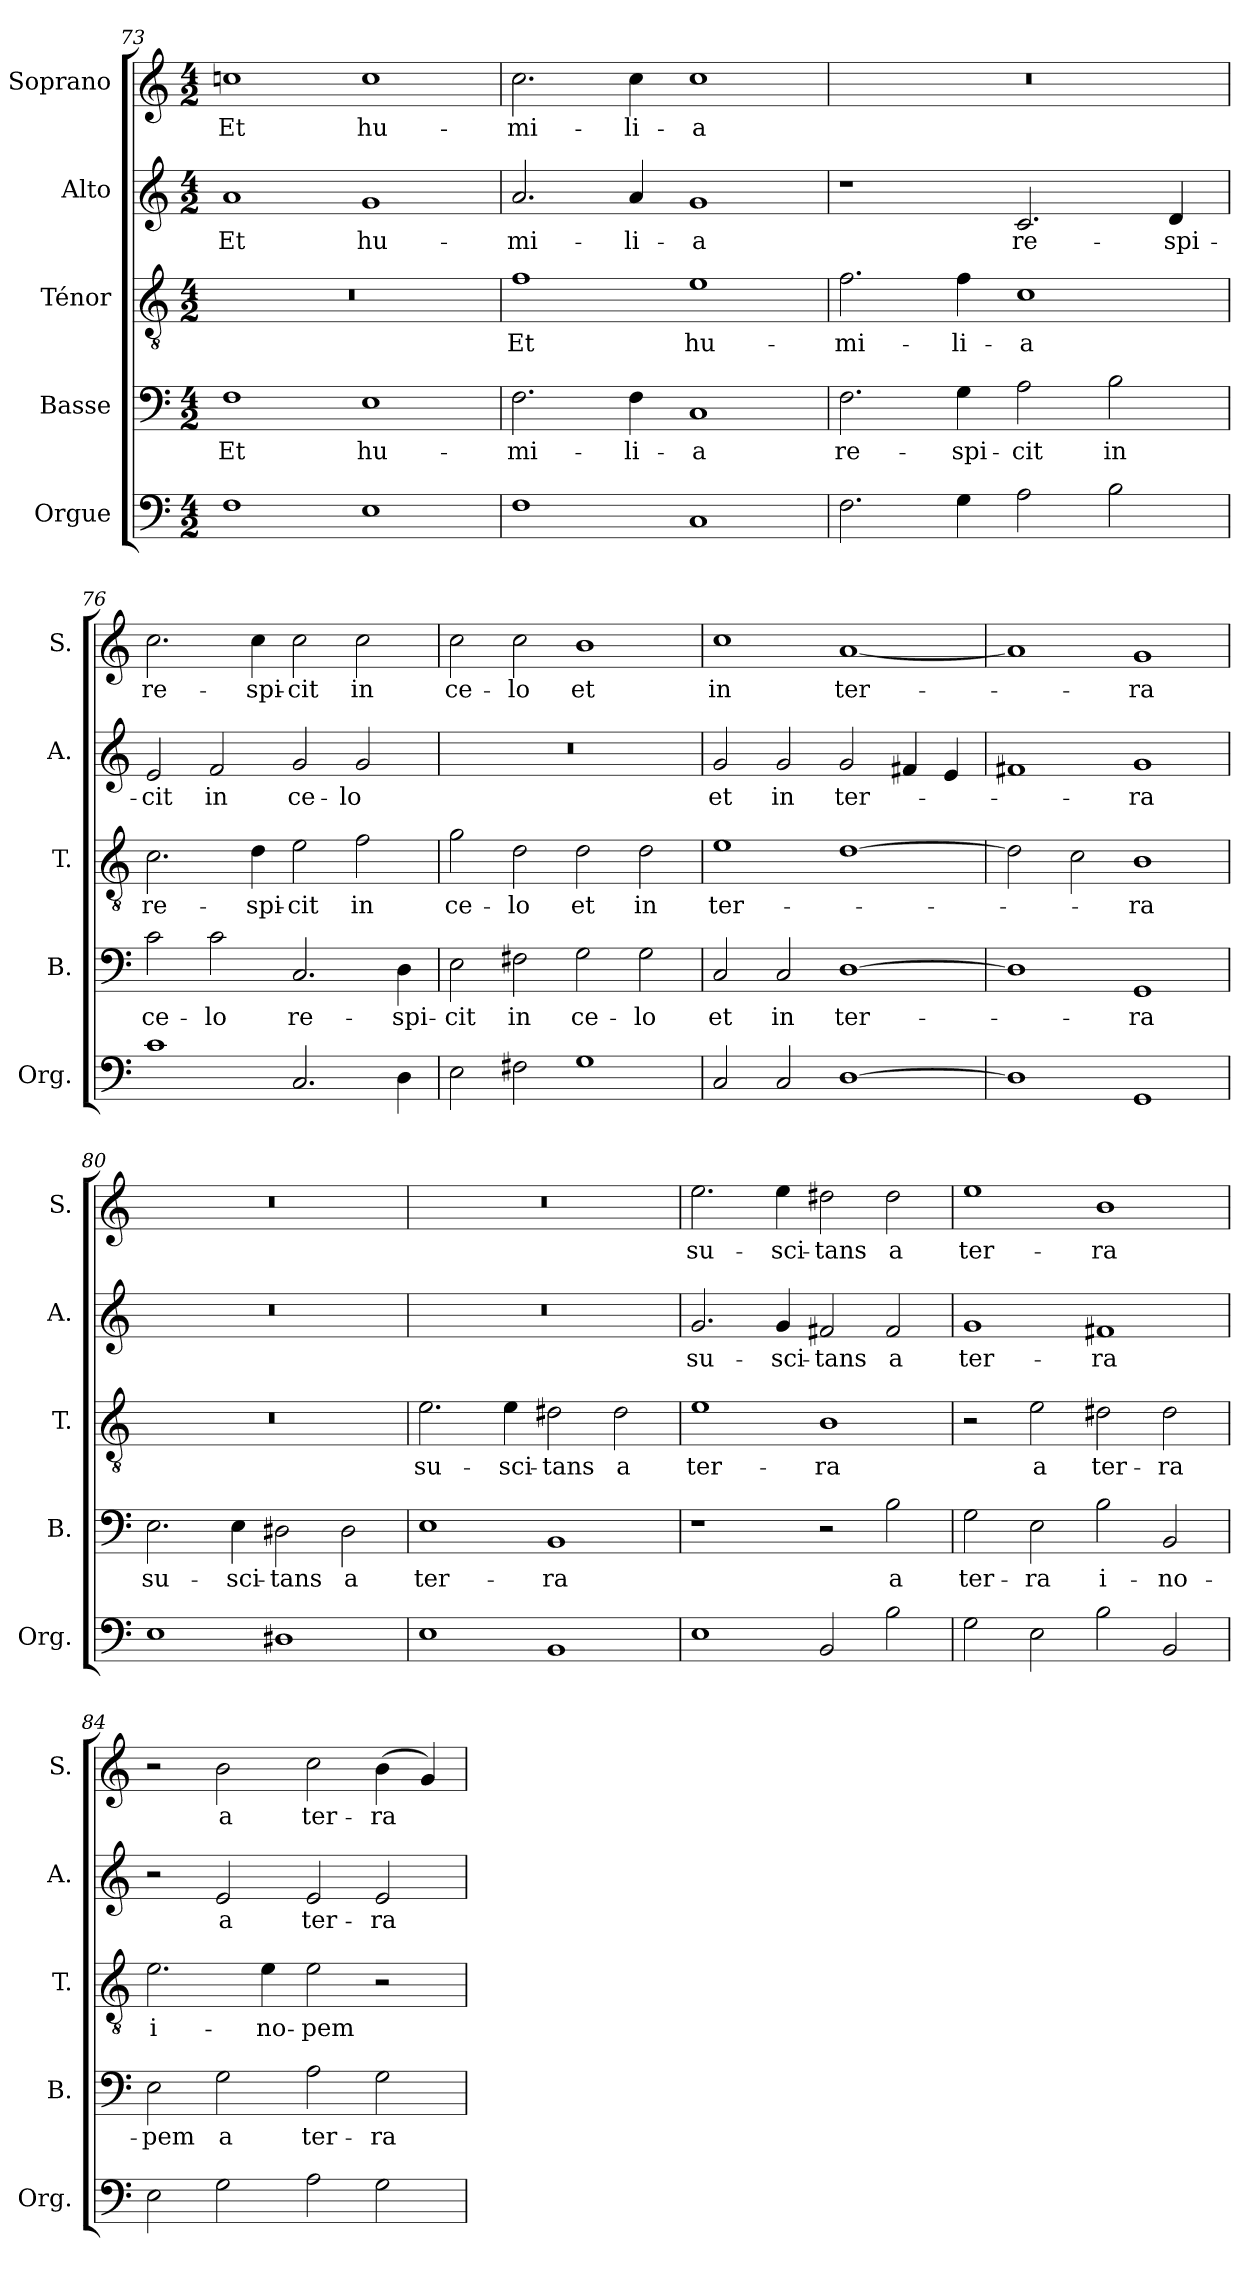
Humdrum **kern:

**kern	**kern	**text	**kern	**text	**kern	**text	**kern	**text
*part5	*part4	*part4	*part3	*part3	*part2	*part2	*part1	*part1
*staff5	*staff4	*staff4	*staff3	*staff3	*staff2	*staff2	*staff1	*staff1
*I"Orgue	*I"Basse	*	*I"Ténor	*	*I"Alto	*	*I"Soprano	*
*I'Org.	*I'B.	*	*I'T.	*	*I'A.	*	*I'S.	*
*clefF4	*clefF4	*	*clefGv2	*	*clefG2	*	*clefG2	*
*k[]	*k[]	*	*k[]	*	*k[]	*	*k[]	*
*M4/2	*M4/2	*	*M4/2	*	*M4/2	*	*M4/2	*
=73	=73	=73	=73	=73	=73	=73	=73	=73
!	!	!LO:LY:b	!	!	!	!LO:LY:b	!	!LO:LY:b
1F	1F	Et	0r	.	1a	Et	1ccn	Et
!	!	!LO:LY:b	!	!	!	!LO:LY:b	!	!LO:LY:b
1E	1E	hu-	.	.	1g	hu-	1cc	hu-
=74	=74	=74	=74	=74	=74	=74	=74	=74
!	!	!LO:LY:b	!	!LO:LY:b	!	!LO:LY:b	!	!LO:LY:b
1F	2.F\	-mi-	1f	Et	2.a/	-mi-	2.cc\	-mi-
!	!	!LO:LY:b	!	!	!	!LO:LY:b	!	!LO:LY:b
.	4F\	-li-	.	.	4a/	-li-	4cc\	-li-
!	!	!LO:LY:b	!	!LO:LY:b	!	!LO:LY:b	!	!LO:LY:b
1C	1C	-a	1e	hu-	1g	-a	1cc	-a
=75	=75	=75	=75	=75	=75	=75	=75	=75
!	!	!LO:LY:b	!	!LO:LY:b	!	!	!	!
2.F\	2.F\	re-	2.f\	-mi-	1r	.	0r	.
!	!	!LO:LY:b	!	!LO:LY:b	!	!	!	!
4G\	4G\	-spi-	4f\	-li-	.	.	.	.
!	!	!LO:LY:b	!	!LO:LY:b	!	!LO:LY:b	!	!
2A\	2A\	-cit	1c	-a	2.c/	re-	.	.
!	!	!LO:LY:b	!	!	!	!	!	!
2B\	2B\	in	.	.	.	.	.	.
!	!	!	!	!	!	!LO:LY:b	!	!
.	.	.	.	.	4d/	-spi-	.	.
=76	=76	=76	=76	=76	=76	=76	=76	=76
!	!	!LO:LY:b	!	!LO:LY:b	!	!LO:LY:b	!	!LO:LY:b
1c	2c\	ce-	2.c\	re-	2e/	-cit	2.cc\	re-
!	!	!LO:LY:b	!	!	!	!LO:LY:b	!	!
.	2c\	-lo	.	.	2f/	in	.	.
!	!	!	!	!LO:LY:b	!	!	!	!LO:LY:b
.	.	.	4d\	-spi-	.	.	4cc\	-spi-
!	!	!LO:LY:b	!	!LO:LY:b	!	!LO:LY:b	!	!LO:LY:b
2.C/	2.C/	re-	2e\	-cit	2g/	ce-	2cc\	-cit
!	!	!	!	!LO:LY:b	!	!LO:LY:b	!	!LO:LY:b
.	.	.	2f\	in	2g/	-lo	2cc\	in
!	!	!LO:LY:b	!	!	!	!	!	!
4D\	4D\	-spi-	.	.	.	.	.	.
=77	=77	=77	=77	=77	=77	=77	=77	=77
!	!	!LO:LY:b	!	!LO:LY:b	!	!	!	!LO:LY:b
2E\	2E\	-cit	2g\	ce-	0r	.	2cc\	ce-
!	!	!LO:LY:b	!	!LO:LY:b	!	!	!	!LO:LY:b
2F#X\	2F#X\	in	2d\	-lo	.	.	2cc\	-lo
!	!	!LO:LY:b	!	!LO:LY:b	!	!	!	!LO:LY:b
1G	2G\	ce-	2d\	et	.	.	1b	et
!	!	!LO:LY:b	!	!LO:LY:b	!	!	!	!
.	2G\	-lo	2d\	in	.	.	.	.
!!LO:LB:g=z
=78	=78	=78	=78	=78	=78	=78	=78	=78
!	!	!LO:LY:b	!	!LO:LY:b	!	!LO:LY:b	!	!LO:LY:b
2C/	2C/	et	1e	ter-	2g/	et	1cc	in
!	!	!LO:LY:b	!	!	!	!LO:LY:b	!	!
2C/	2C/	in	.	.	2g/	in	.	.
!	!	!LO:LY:b	!	!	!	!LO:LY:b	!	!LO:LY:b
[1D	[1D	ter-	[1d	.	2g/	ter-	[1a	ter-
.	.	.	.	.	4f#X/	.	.	.
.	.	.	.	.	4e/	.	.	.
=79	=79	=79	=79	=79	=79	=79	=79	=79
1D]	1D]	.	2d\]	.	1f#X	.	1a]	.
.	.	.	2c\	.	.	.	.	.
!	!	!LO:LY:b	!	!LO:LY:b	!	!LO:LY:b	!	!LO:LY:b
1GG	1GG	-ra	1B	-ra	1g	-ra	1g	-ra
=80	=80	=80	=80	=80	=80	=80	=80	=80
!	!	!LO:LY:b	!	!	!	!	!	!
1E	2.E\	su-	0r	.	0r	.	0r	.
!	!	!LO:LY:b	!	!	!	!	!	!
.	4E\	-sci-	.	.	.	.	.	.
!	!	!LO:LY:b	!	!	!	!	!	!
1D#X	2D#X\	-tans	.	.	.	.	.	.
!	!	!LO:LY:b	!	!	!	!	!	!
.	2D#\	a	.	.	.	.	.	.
=81	=81	=81	=81	=81	=81	=81	=81	=81
!	!	!LO:LY:b	!	!LO:LY:b	!	!	!	!
1E	1E	ter-	2.e\	su-	0r	.	0r	.
!	!	!	!	!LO:LY:b	!	!	!	!
.	.	.	4e\	-sci-	.	.	.	.
!	!	!LO:LY:b	!	!LO:LY:b	!	!	!	!
1BB	1BB	-ra	2d#X\	-tans	.	.	.	.
!	!	!	!	!LO:LY:b	!	!	!	!
.	.	.	2d#\	a	.	.	.	.
=82	=82	=82	=82	=82	=82	=82	=82	=82
!	!	!	!	!LO:LY:b	!	!LO:LY:b	!	!LO:LY:b
1E	1r	.	1e	ter-	2.g/	su-	2.ee\	su-
!	!	!	!	!	!	!LO:LY:b	!	!LO:LY:b
.	.	.	.	.	4g/	-sci-	4ee\	-sci-
!	!	!	!	!LO:LY:b	!	!LO:LY:b	!	!LO:LY:b
2BB/	2r	.	1B	-ra	2f#X/	-tans	2dd#X\	-tans
!	!	!LO:LY:b	!	!	!	!LO:LY:b	!	!LO:LY:b
2B\	2B\	a	.	.	2f#/	a	2dd#\	a
=83	=83	=83	=83	=83	=83	=83	=83	=83
!	!	!LO:LY:b	!	!	!	!LO:LY:b	!	!LO:LY:b
2G\	2G\	ter-	2r	.	1g	ter-	1ee	ter-
!	!	!LO:LY:b	!	!LO:LY:b	!	!	!	!
2E\	2E\	-ra	2e\	a	.	.	.	.
!	!	!LO:LY:b	!	!LO:LY:b	!	!LO:LY:b	!	!LO:LY:b
2B\	2B\	i-	2d#X\	ter-	1f#X	-ra	1b	-ra
!	!	!LO:LY:b	!	!LO:LY:b	!	!	!	!
2BB/	2BB/	-no-	2d#\	-ra	.	.	.	.
!!LO:PB:g=z
=84	=84	=84	=84	=84	=84	=84	=84	=84
!	!	!LO:LY:b	!	!LO:LY:b	!	!	!	!
2E\	2E\	-pem	2.e\	i-	2r	.	2r	.
!	!	!LO:LY:b	!	!	!	!LO:LY:b	!	!LO:LY:b
2G\	2G\	a	.	.	2e/	a	2b\	a
!	!	!	!	!LO:LY:b	!	!	!	!
.	.	.	4e\	-no-	.	.	.	.
!	!	!LO:LY:b	!	!LO:LY:b	!	!LO:LY:b	!	!LO:LY:b
2A\	2A\	ter-	2e\	-pem	2e/	ter-	2cc\	ter-
!	!	!LO:LY:b	!	!	!	!LO:LY:b	!	!LO:LY:b
2G\	2G\	-ra	2r	.	2e/	-ra	(4b\	-ra
.	.	.	.	.	.	.	4g/)	.
=	=	=	=	=	=	=	=	=
*-	*-	*-	*-	*-	*-	*-	*-	*-
